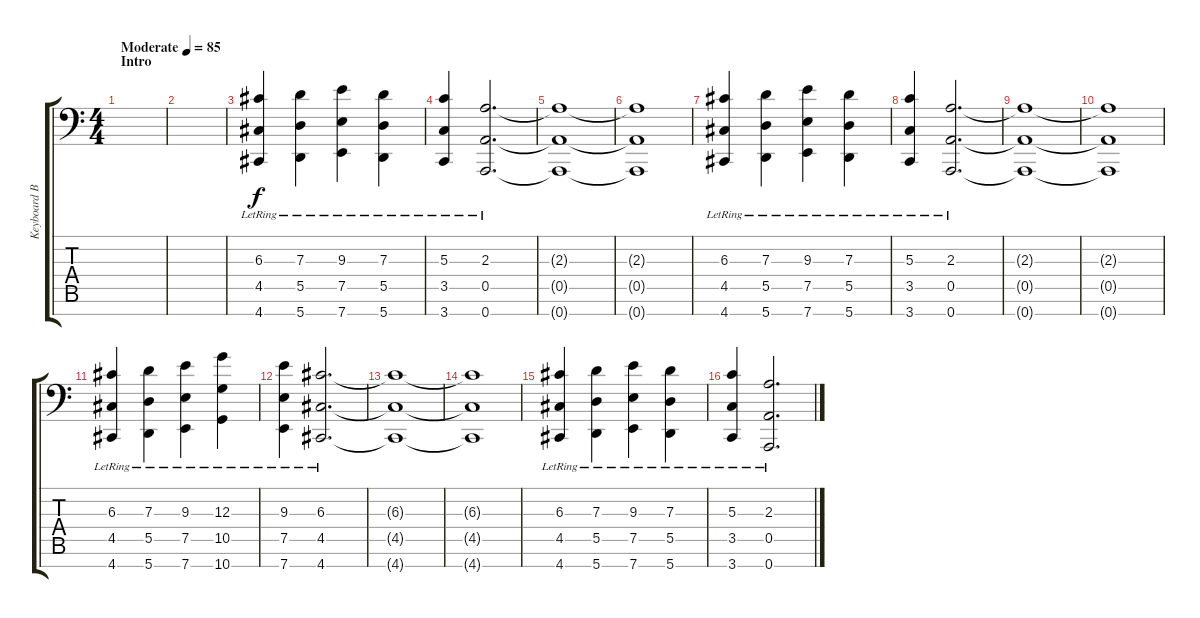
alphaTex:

\track ("Keyboard Base (Ahmed)" "Keyboard B") {instrument stringensemble1}
\staff {score tabs}
\tuning (E4 B3 G3 D3 A2 E2 A1) {hide}
\ts (4 4)
\section ("" "Intro")
\tempo (85 "Moderate")
\tempo 120
\tempo (85 "Moderate")
\clef f4
\ks c
|
|
(6.3 4.5{lr} 4.7).4{volume 11} (7.3 5.5{lr} 5.7).4 (9.3 7.5{lr} 7.7).4 (7.3 5.5{lr} 5.7).4 |
(5.3 3.5{lr} 3.7).4 (2.3 0.5{lr} 0.7).2{d} |
(2.3{t} 0.5{t} 0.7{t}).1{volume 6} |
(2.3{t} 0.5{t} 0.7{t}).1 |
(6.3 4.5{lr} 4.7).4{volume 11} (7.3 5.5{lr} 5.7).4 (9.3 7.5{lr} 7.7).4 (7.3 5.5{lr} 5.7).4 |
(5.3 3.5{lr} 3.7).4 (2.3 0.5{lr} 0.7).2{d} |
(2.3{t} 0.5{t} 0.7{t}).1{volume 6} |
(2.3{t} 0.5{t} 0.7{t}).1 |
(6.3 4.5{lr} 4.7).4{volume 11} (7.3 5.5{lr} 5.7).4 (9.3 7.5{lr} 7.7).4 (12.3 10.5{lr} 10.7).4 |
(9.3 7.5{lr} 7.7).4 (6.3 4.5{lr} 4.7).2{d} |
(6.3{t} 4.5{t} 4.7{t}).1{volume 6} |
(6.3{t} 4.5{t} 4.7{t}).1 |
(6.3 4.5{lr} 4.7).4{volume 11} (7.3 5.5{lr} 5.7).4 (9.3 7.5{lr} 7.7).4 (7.3 5.5{lr} 5.7).4 |
(5.3 3.5{lr} 3.7).4 (2.3 0.5{lr} 0.7).2{d}
